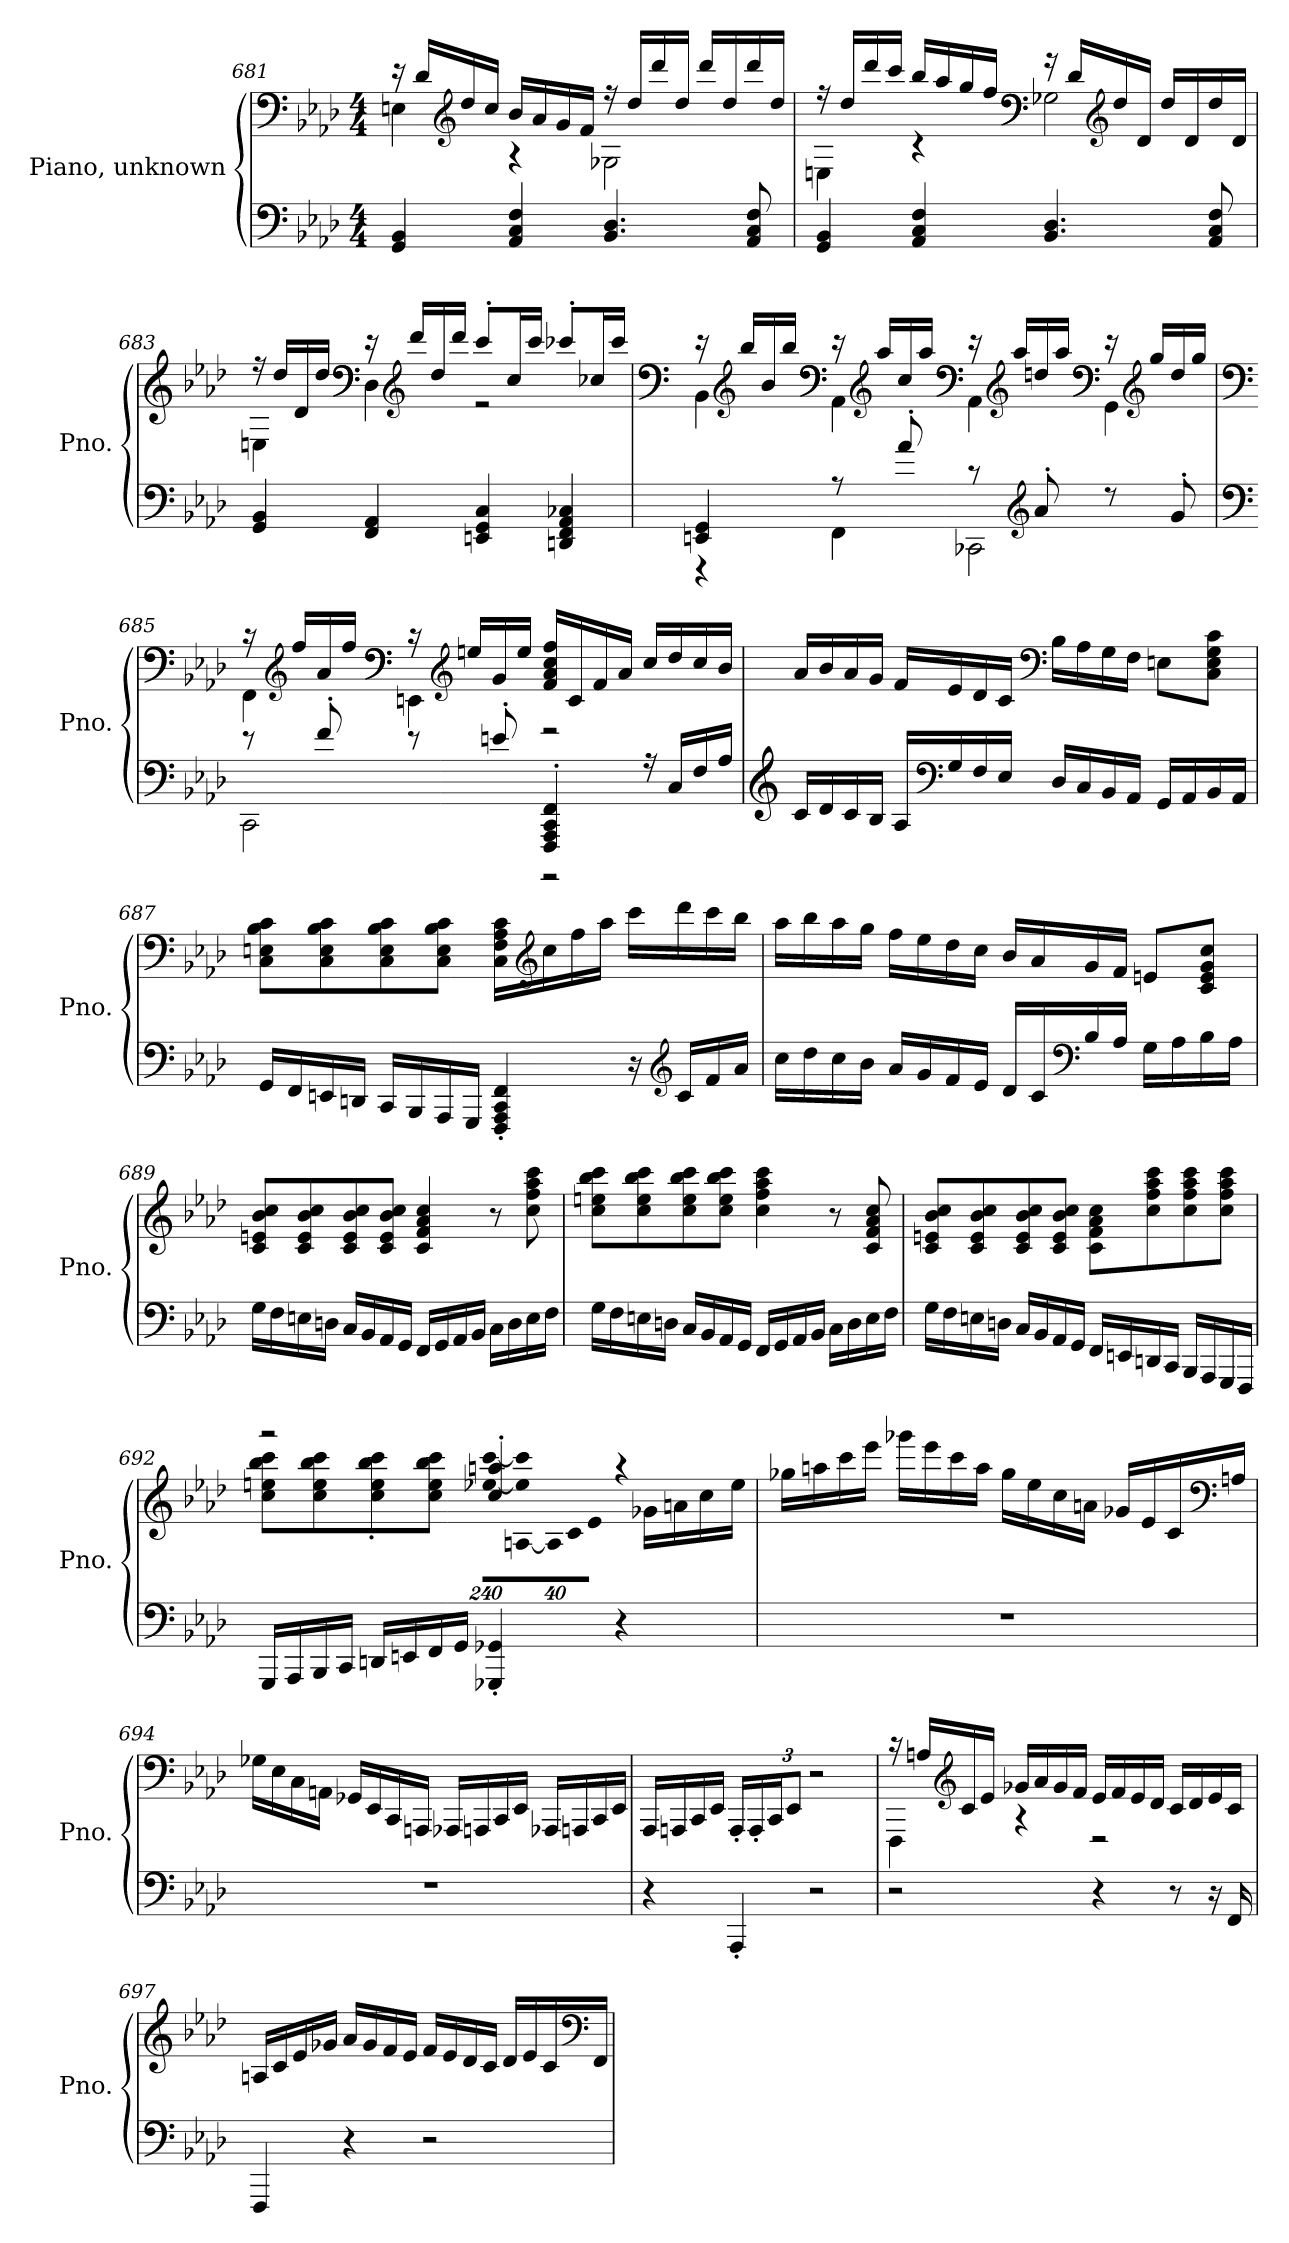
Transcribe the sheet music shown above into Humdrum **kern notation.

**kern	**kern
*part1	*part1
*staff2	*staff1
*I"Piano, unknown	*
*I'Pno.	*
*clefF4	*clefF4
*k[b-e-a-d-]	*k[b-e-a-d-]
*M4/4	*M4/4
=681	=681
*	*^
4GG/ 4BB-/	16r	4En\
.	16d-/LL	.
*	*clefG2	*
.	16dd-/	.
.	16cc/JJ	.
4AA-/ 4C/ 4F/	16b-/LL	4r
.	16a-/	.
.	16g/	.
.	16f/JJ	.
4.BB-/ 4.D-/	16r	2G-X\
.	16dd-/LL	.
.	16ddd-/	.
.	16dd-/JJ	.
.	16ddd-/LL	.
.	16dd-/	.
8AA-/ 8C/ 8F/	16ddd-/	.
.	16dd-/JJ	.
!!LO:LB:g=z	!!
=682	=682	=682
4GG/ 4BB-/	16r	4En\
.	16dd-/LL	.
.	16ddd-/	.
.	16ccc/JJ	.
4AA-/ 4C/ 4F/	16bb-/LL	4r
.	16aa-/	.
.	16gg/	.
.	16ff/JJ	.
*	*clefF4	*
4.BB-/ 4.D-/	16r	2G-X\
.	16d-/LL	.
*	*clefG2	*
.	16dd-/	.
.	16d-/JJ	.
.	16dd-/LL	.
.	16d-/	.
8AA-/ 8C/ 8F/	16dd-/	.
.	16d-/JJ	.
=683	=683	=683
4GG/ 4BB-/	16r	4En\
.	16dd-/LL	.
.	16d-/	.
.	16dd-/JJ	.
*	*clefF4	*
4FF/ 4AA-/	16r	4D-\
*	*clefG2	*
.	16ddd-/LL	.
.	16dd-/	.
.	16ddd-/JJ	.
4EEn/ 4GG/ 4C/	8ccc'/L	2r
.	16cc/L	.
.	16ccc/JJ	.
4DDn/ 4FF/ 4AA-/ 4C-X/	8ccc-X'/L	.
.	16cc-X/L	.
.	16ccc-/JJ	.
!!LO:LB:g=z	!!
=684	=684	=684
*	*clefF4	*
*^	*	*
4EEn/ 4GG/	4r	16r	4BB-\
*	*	*clefG2	*
.	.	16bb-/LL	.
.	.	16b-/	.
.	.	16bb-/JJ	.
*	*	*clefF4	*
8r	4FF\	16r	4AA-\
*	*	*clefG2	*
.	.	16aa-/LL	.
8a-'/	.	16cc/	.
.	.	16aa-/JJ	.
*	*	*clefF4	*
8r	2CC-X\	16r	4AA-\
*	*	*clefG2	*
.	.	16aa-/LL	.
*clefG2	*	*	*
8a-'/	.	16ddn/	.
.	.	16aa-/JJ	.
*	*	*clefF4	*
8r	.	16r	4GG\
*	*	*clefG2	*
.	.	16gg/LL	.
8g'/	.	16dd/	.
.	.	16gg/JJ	.
!!LO:LB:g=z	!!
=685	=685	=685	=685
*clefF4	*	*clefF4	*
8r	2CC\	16r	4FF\
*	*	*clefG2	*
.	.	16ff/LL	.
8f'/	.	16a-/	.
.	.	16ff/JJ	.
*	*	*clefF4	*
8r	.	16r	4EEn\
*	*	*clefG2	*
.	.	16een/LL	.
8en'/	.	16g/	.
.	.	16ee/JJ	.
4FFF/' 4AAA-/' 4CC/' 4FF/'	2r	16f/ 16a-/ 16cc/ 16ff/LL	2r
.	.	16c/	.
.	.	16f/	.
.	.	16a-/JJ	.
16r	.	16cc/LL	.
16C/LL	.	16dd-/	.
16F/	.	16cc/	.
16A-/JJ	.	16b-/JJ	.
*v	*v	*	*
*	*v	*v
=686	=686
*clefG2	*
16c/LL	16a-/LL
16d-/	16b-/
16c/	16a-/
16B-/JJ	16g/JJ
16A-/LL	16f/LL
*clefF4	*
16G/	16e-/
16F/	16d-/
16E-/JJ	16c/JJ
*	*clefF4
16D-/LL	16B-\LL
16C/	16A-\
16BB-/	16G\
16AA-/JJ	16F\JJ
16GG/LL	8En\L
16AA-/	.
16BB-/	8C\ 8E\ 8G\ 8c\J
16AA-/JJ	.
!!LO:PB:g=z
=687	=687
16GG/LL	8C\ 8En\ 8B-\ 8c\L
16FF/	.
16EEn/	8C\ 8E\ 8B-\ 8c\
16DDn/JJ	.
16CC/LL	8C\ 8E\ 8B-\ 8c\
16BBB-/	.
16AAA-/	8C\ 8E\ 8B-\ 8c\J
16GGG/JJ	.
4FFF/' 4AAA-/' 4CC/' 4FF/'	16C\ 16F\ 16A-\ 16c\LL
*	*clefG2
.	16cc\
.	16ff\
.	16aa-\JJ
16r	16ccc\LL
*clefG2	*
16c/LL	16ddd-\
16f/	16ccc\
16a-/JJ	16bb-\JJ
=688	=688
16cc\LL	16aa-\LL
16dd-\	16bb-\
16cc\	16aa-\
16b-\JJ	16gg\JJ
16a-/LL	16ff\LL
16g/	16ee-\
16f/	16dd-\
16e-/JJ	16cc\JJ
16d-/LL	16b-/LL
16c/	16a-/
*clefF4	*
16B-/	16g/
16A-/JJ	16f/JJ
16G\LL	8en/L
16A-\	.
16B-\	8c/ 8e/ 8g/ 8cc/J
16A-\JJ	.
!!LO:LB:g=z
=689	=689
16G\LL	8c/ 8en/ 8b-/ 8cc/L
16F\	.
16En\	8c/ 8e/ 8b-/ 8cc/
16Dn\JJ	.
16C/LL	8c/ 8e/ 8b-/ 8cc/
16BB-/	.
16AA-/	8c/ 8e/ 8b-/ 8cc/J
16GG/JJ	.
16FF/LL	4c/ 4f/ 4a-/ 4cc/
16GG/	.
16AA-/	.
16BB-/JJ	.
16C\LL	8r
16D\	.
16E\	8cc\ 8ff\ 8aa-\ 8ccc\
16F\JJ	.
=690	=690
16G\LL	8cc\ 8een\ 8bb-\ 8ccc\L
16F\	.
16En\	8cc\ 8ee\ 8bb-\ 8ccc\
16Dn\JJ	.
16C/LL	8cc\ 8ee\ 8bb-\ 8ccc\
16BB-/	.
16AA-/	8cc\ 8ee\ 8bb-\ 8ccc\J
16GG/JJ	.
16FF/LL	4cc\ 4ff\ 4aa-\ 4ccc\
16GG/	.
16AA-/	.
16BB-/JJ	.
16C\LL	8r
16D\	.
16E\	8c/ 8f/ 8a-/ 8cc/
16F\JJ	.
!!LO:LB:g=z
=691	=691
16G\LL	8c/ 8en/ 8b-/ 8cc/L
16F\	.
16En\	8c/ 8e/ 8b-/ 8cc/
16Dn\JJ	.
16C/LL	8c/ 8e/ 8b-/ 8cc/
16BB-/	.
16AA-/	8c/ 8e/ 8b-/ 8cc/J
16GG/JJ	.
16FF/LL	8c\ 8f\ 8a-\ 8cc\L
16EEn/	.
16DDn/	8cc\ 8ff\ 8aa-\ 8ccc\
16CC/JJ	.
16BBB-/LL	8cc\ 8ff\ 8aa-\ 8ccc\
16AAA-/	.
16GGG/	8cc\ 8ff\ 8aa-\ 8ccc\J
16FFF/JJ	.
!!LO:LB:g=z
=692	=692
*	*^
16GGG/LL	2r	8cc\ 8een\ 8bb-\ 8ccc\L
16AAA-/	.	.
16BBB-/	.	8cc\ 8ee\ 8bb-\ 8ccc\
16CC/JJ	.	.
16DDn/LL	.	8cc\' 8ee\' 8bb-\' 8ccc\'
16EEn/	.	.
16FF/	.	8cc\ 8ee\ 8bb-\ 8ccc\J
16GG/JJ	.	.
*	*	*Xbrackettup
!	!	!LO:N:vis=16
4GGG-X/' 4GG-X/'	4cc/' 4aan/'	[1920%137ee-X\ [1920%137ccc\LL
!	!	!LO:N:vis=32
.	.	[640%23An\ 640%23ee-\] 640%23ccc\]L
!	!	!LO:N:vis=32
.	.	640%23A\]
!	!	!LO:N:vis=32
.	.	640%23c\J
!	!	!LO:N:vis=16
.	.	1920%137e-\JJ
4r	4r	.
.	.	16g-X\LL
.	.	16an\
.	.	16cc\
.	.	16ee-\JJ
1920ryy	1920ryy	.
*	*v	*v
!!LO:LB:g=z
=693	=693
1r	16gg-X\LL
.	16aan\
.	16ccc\
.	16eee-\JJ
.	16ggg-X\LL
.	16eee-\
.	16ccc\
.	16aa\JJ
.	16gg-\LL
.	16ee-\
.	16cc\
.	16an\JJ
.	16g-X/LL
.	16e-/
.	16c/
*	*clefF4
.	16An/JJ
!!LO:LB:g=z
=694	=694
1r	16G-X\LL
.	16E-\
.	16C\
.	16AAn\JJ
.	16GG-X/LL
.	16EE-/
.	16CC/
.	16AAAn/JJ
.	16AAA-X/LL
.	16AAAn/
.	16CC/
.	16EE-/JJ
.	16AAA-X/LL
.	16AAAn/
.	16CC/
.	16EE-/JJ
=695	=695
4r	16AAA-/LL
.	16AAAn/
.	16CC/
.	16EE-/JJ
4AAA-'/	16AAA'/LL
.	16AAA'/
.	24CC/J
.	12EE-/J
2r	2r
!!LO:PB:g=z
=696	=696
*	*^
2r	16r	4FFF\
.	16An/LL	.
*	*clefG2	*
.	16c/	.
.	16e-/JJ	.
.	16g-X/LL	4r
.	16a-/	.
.	16g-/	.
.	16f/JJ	.
4r	16e-/LL	2r
.	16f/	.
.	16e-/	.
.	16d-/JJ	.
8r	16c/LL	.
.	16d-/	.
16r	16e-/	.
16FF/	16c/JJ	.
*	*v	*v
=697	=697
4FFF/	16An/LL
.	16c/
.	16e-/
.	16g-X/JJ
4r	16a-/LL
.	16g-/
.	16f/
.	16e-/JJ
2r	16f/LL
.	16e-/
.	16d-/
.	16c/JJ
.	16d-/LL
.	16e-/
.	16c/
*	*clefF4
.	16FF/JJ
=	=
*-	*-
